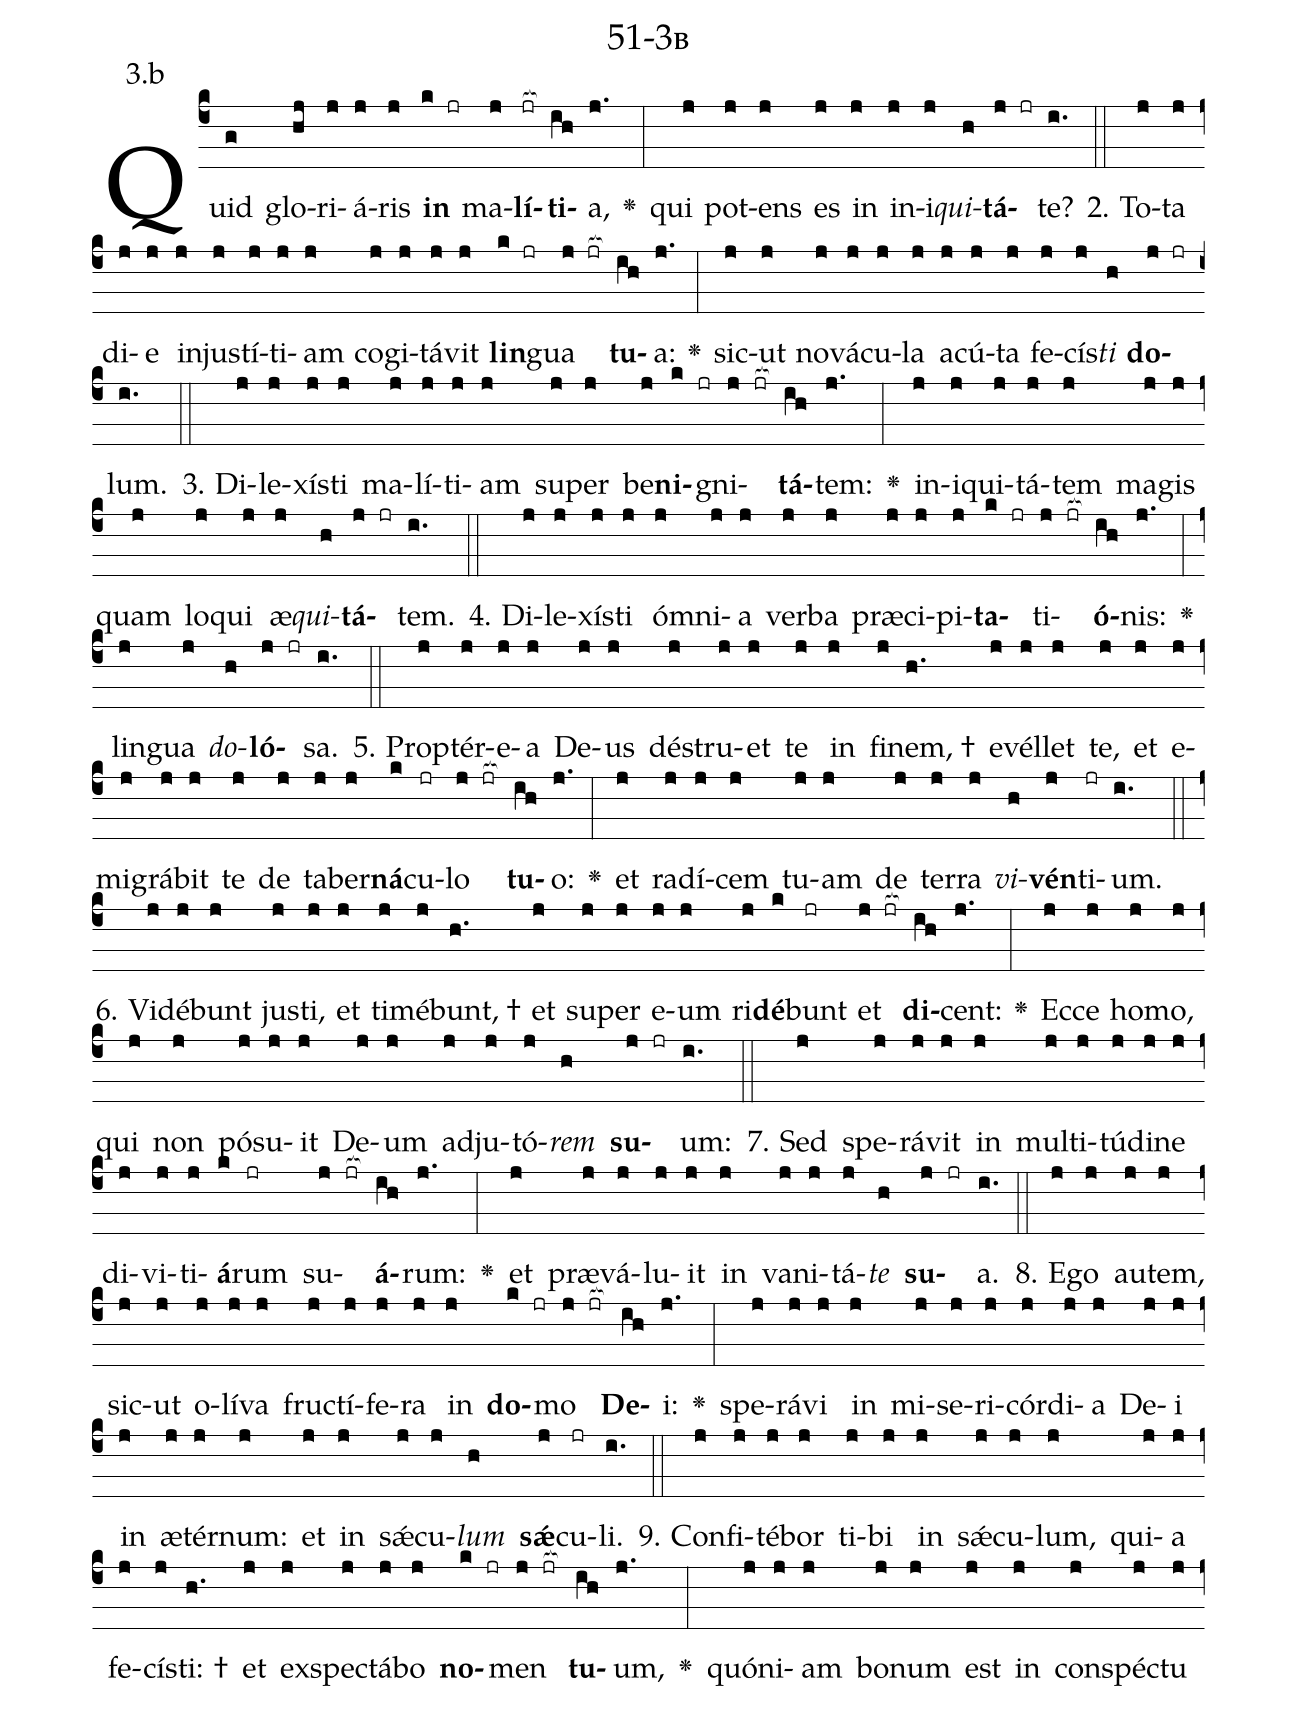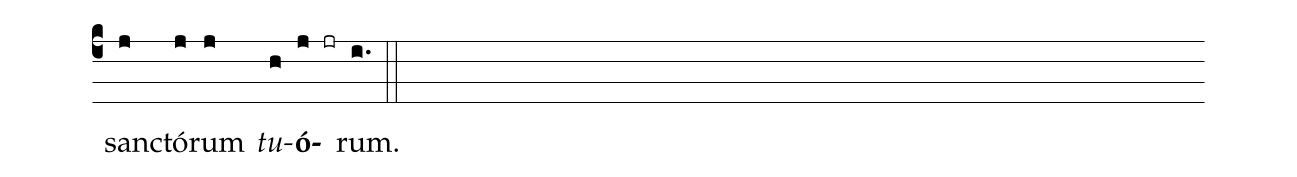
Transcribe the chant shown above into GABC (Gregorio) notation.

name: 51-3b;
annotation: 3.b;
%%
(c4)Quid(g) glo(hj)ri(j)á(j)ris(j) <b>in</b>(k jr) ma(j)<b>lí</b>(jr[ocb:1{])<b>ti</b>(ih[ocb:0}])a,(j.) <v>\greheightstar</v>(:) qui(j) pot(j)ens(j) es(j) in(j) in(j)i(j)<i>qui</i>(h)<b>tá</b>(j jr)te?(i.) (::)
2. To(j)ta(j) di(j)e(j) in(j)jus(j)tí(j)ti(j)am(j) co(j)gi(j)tá(j)vit(j) <b>lin</b>(k jr)gua(j jr[ocb:1{]) <b>tu</b>(ih[ocb:0}])a:(j.) <v>\greheightstar</v>(:) sic(j)ut(j) no(j)vá(j)cu(j)la(j) a(j)cú(j)ta(j) fe(j)cís(j)<i>ti</i>(h) <b>do</b>(j jr)lum.(i.) (::)
3. Di(j)le(j)xís(j)ti(j) ma(j)lí(j)ti(j)am(j) su(j)per(j) be(j)<b>ni</b>(k jr)gni(j jr[ocb:1{])<b>tá</b>(ih[ocb:0}])tem:(j.) <v>\greheightstar</v>(:) in(j)i(j)qui(j)tá(j)tem(j) ma(j)gis(j) quam(j) lo(j)qui(j) æ(j)<i>qui</i>(h)<b>tá</b>(j jr)tem.(i.) (::)
4. Di(j)le(j)xís(j)ti(j) óm(j)ni(j)a(j) ver(j)ba(j) præ(j)ci(j)pi(j)<b>ta</b>(k jr)ti(j jr[ocb:1{])<b>ó</b>(ih[ocb:0}])nis:(j.) <v>\greheightstar</v>(:) lin(j)gua(j) <i>do</i>(h)<b>ló</b>(j jr)sa.(i.) (::)
5. Prop(j)tér(j)e(j)a(j) De(j)us(j) dé(j)stru(j)et(j) te(j) in(j) fi(j)nem, †(h.) e(j)vél(j)let(j) te,(j) et(j) e(j)mi(j)grá(j)bit(j) te(j) de(j) ta(j)ber(j)<b>ná</b>(k)cu(jr)lo(j jr[ocb:1{]) <b>tu</b>(ih[ocb:0}])o:(j.) <v>\greheightstar</v>(:) et(j) ra(j)dí(j)cem(j) tu(j)am(j) de(j) ter(j)ra(j) <i>vi</i>(h)<b>vén</b>(j)ti(jr)um.(i.) (::)
6. Vi(j)dé(j)bunt(j) jus(j)ti,(j) et(j) ti(j)mé(j)bunt, †(h.) et(j) su(j)per(j) e(j)um(j) ri(j)<b>dé</b>(k)bunt(jr) et(j jr[ocb:1{]) <b>di</b>(ih[ocb:0}])cent:(j.) <v>\greheightstar</v>(:) Ec(j)ce(j) ho(j)mo,(j) qui(j) non(j) pó(j)su(j)it(j) De(j)um(j) ad(j)ju(j)tó(j)<i>rem</i>(h) <b>su</b>(j jr)um:(i.) (::)
7. Sed(j) spe(j)rá(j)vit(j) in(j) mul(j)ti(j)tú(j)di(j)ne(j) di(j)vi(j)ti(j)<b>á</b>(k)rum(jr) su(j jr[ocb:1{])<b>á</b>(ih[ocb:0}])rum:(j.) <v>\greheightstar</v>(:) et(j) præ(j)vá(j)lu(j)it(j) in(j) va(j)ni(j)tá(j)<i>te</i>(h) <b>su</b>(j jr)a.(i.) (::)
8. E(j)go(j) au(j)tem,(j) sic(j)ut(j) o(j)lí(j)va(j) fruc(j)tí(j)fe(j)ra(j) in(j) <b>do</b>(k jr)mo(j jr[ocb:1{]) <b>De</b>(ih[ocb:0}])i:(j.) <v>\greheightstar</v>(:) spe(j)rá(j)vi(j) in(j) mi(j)se(j)ri(j)cór(j)di(j)a(j) De(j)i(j) in(j) æ(j)tér(j)num:(j) et(j) in(j) sǽ(j)cu(j)<i>lum</i>(h) <b>sǽ</b>(j)cu(jr)li.(i.) (::)
9. Con(j)fi(j)té(j)bor(j) ti(j)bi(j) in(j) sǽ(j)cu(j)lum,(j) qui(j)a(j) fe(j)cís(j)ti: †(h.) et(j) ex(j)spec(j)tá(j)bo(j) <b>no</b>(k jr)men(j jr[ocb:1{]) <b>tu</b>(ih[ocb:0}])um,(j.) <v>\greheightstar</v>(:) quón(j)i(j)am(j) bo(j)num(j) est(j) in(j) con(j)spéc(j)tu(j) sanc(j)tó(j)rum(j) <i>tu</i>(h)<b>ó</b>(j jr)rum.(i.) (::)
